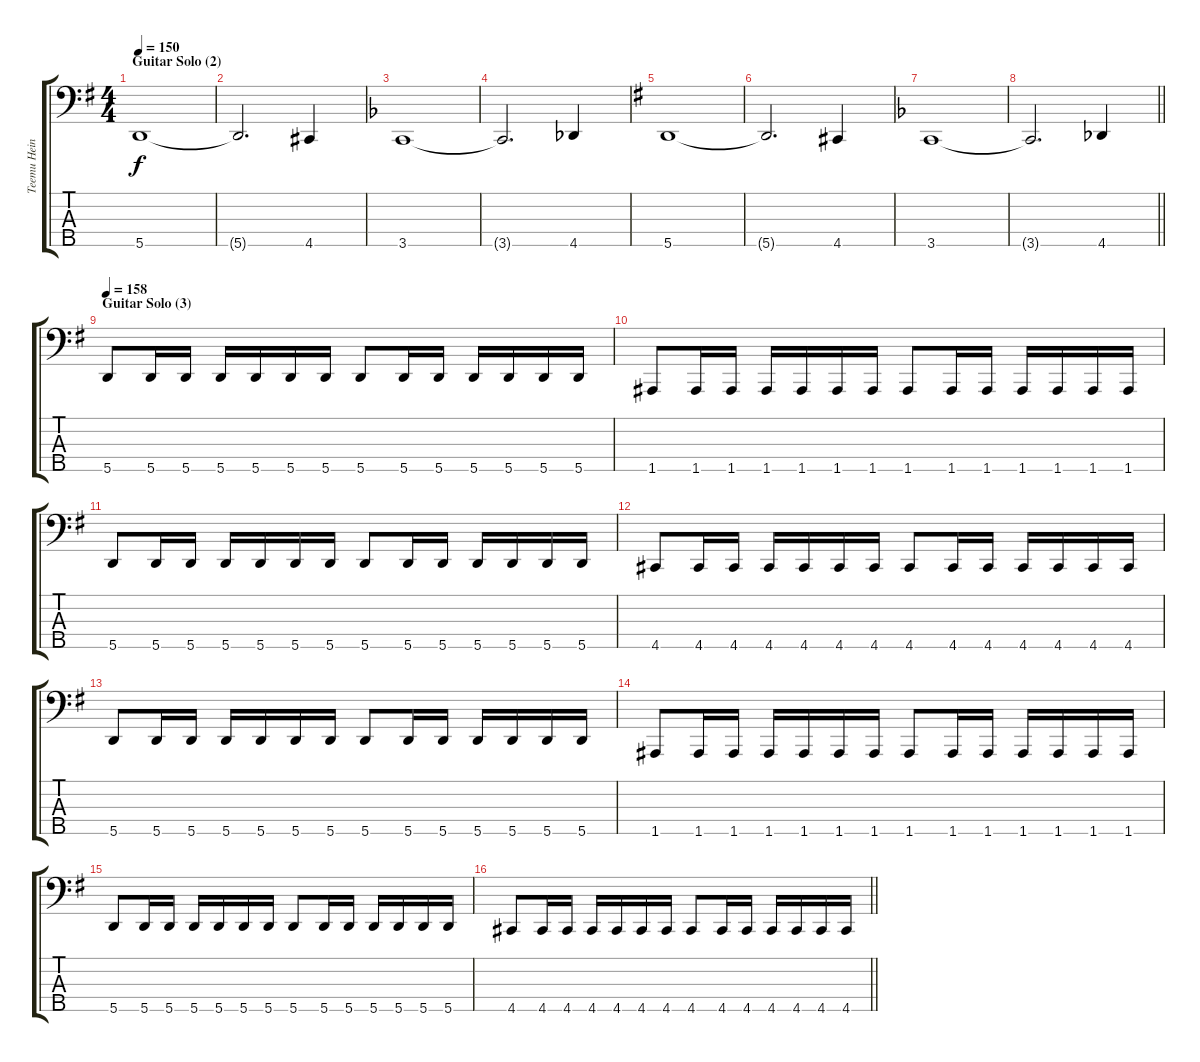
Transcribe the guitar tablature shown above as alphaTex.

\track ("Teemu Heinola (bass)" "Teemu Hein") {instrument electricbasspick}
\staff {score tabs}
\tuning (F2 C2 G1 D1 A0) {hide}
\ts (4 4)
\section ("" "Guitar Solo (2)")
\tempo 150
\clef f4
\ks eminor
5.5.1{dy f} |
5.5{t}.2{d} 4.5.4 |
\ks dminor
3.5.1 |
3.5{t}.2{d} 4.5.4 |
\ks eminor
5.5.1 |
5.5{t}.2{d} 4.5.4 |
\ks dminor
3.5.1 |
\barLineRight lightlight
3.5{t}.2{d} 4.5.4 |
\section ("" "Guitar Solo (3)")
\tempo 158
\ks eminor
5.5.8 5.5.16 5.5.16 5.5.16 5.5.16 5.5.16 5.5.16 5.5.8 5.5.16 5.5.16 5.5.16 5.5.16 5.5.16 5.5.16 |
1.5.8 1.5.16 1.5.16 1.5.16 1.5.16 1.5.16 1.5.16 1.5.8 1.5.16 1.5.16 1.5.16 1.5.16 1.5.16 1.5.16 |
5.5.8 5.5.16 5.5.16 5.5.16 5.5.16 5.5.16 5.5.16 5.5.8 5.5.16 5.5.16 5.5.16 5.5.16 5.5.16 5.5.16 |
4.5.8 4.5.16 4.5.16 4.5.16 4.5.16 4.5.16 4.5.16 4.5.8 4.5.16 4.5.16 4.5.16 4.5.16 4.5.16 4.5.16 |
5.5.8 5.5.16 5.5.16 5.5.16 5.5.16 5.5.16 5.5.16 5.5.8 5.5.16 5.5.16 5.5.16 5.5.16 5.5.16 5.5.16 |
1.5.8 1.5.16 1.5.16 1.5.16 1.5.16 1.5.16 1.5.16 1.5.8 1.5.16 1.5.16 1.5.16 1.5.16 1.5.16 1.5.16 |
5.5.8 5.5.16 5.5.16 5.5.16 5.5.16 5.5.16 5.5.16 5.5.8 5.5.16 5.5.16 5.5.16 5.5.16 5.5.16 5.5.16 |
\barLineRight lightlight
4.5.8 4.5.16 4.5.16 4.5.16 4.5.16 4.5.16 4.5.16 4.5.8 4.5.16 4.5.16 4.5.16 4.5.16 4.5.16 4.5.16
